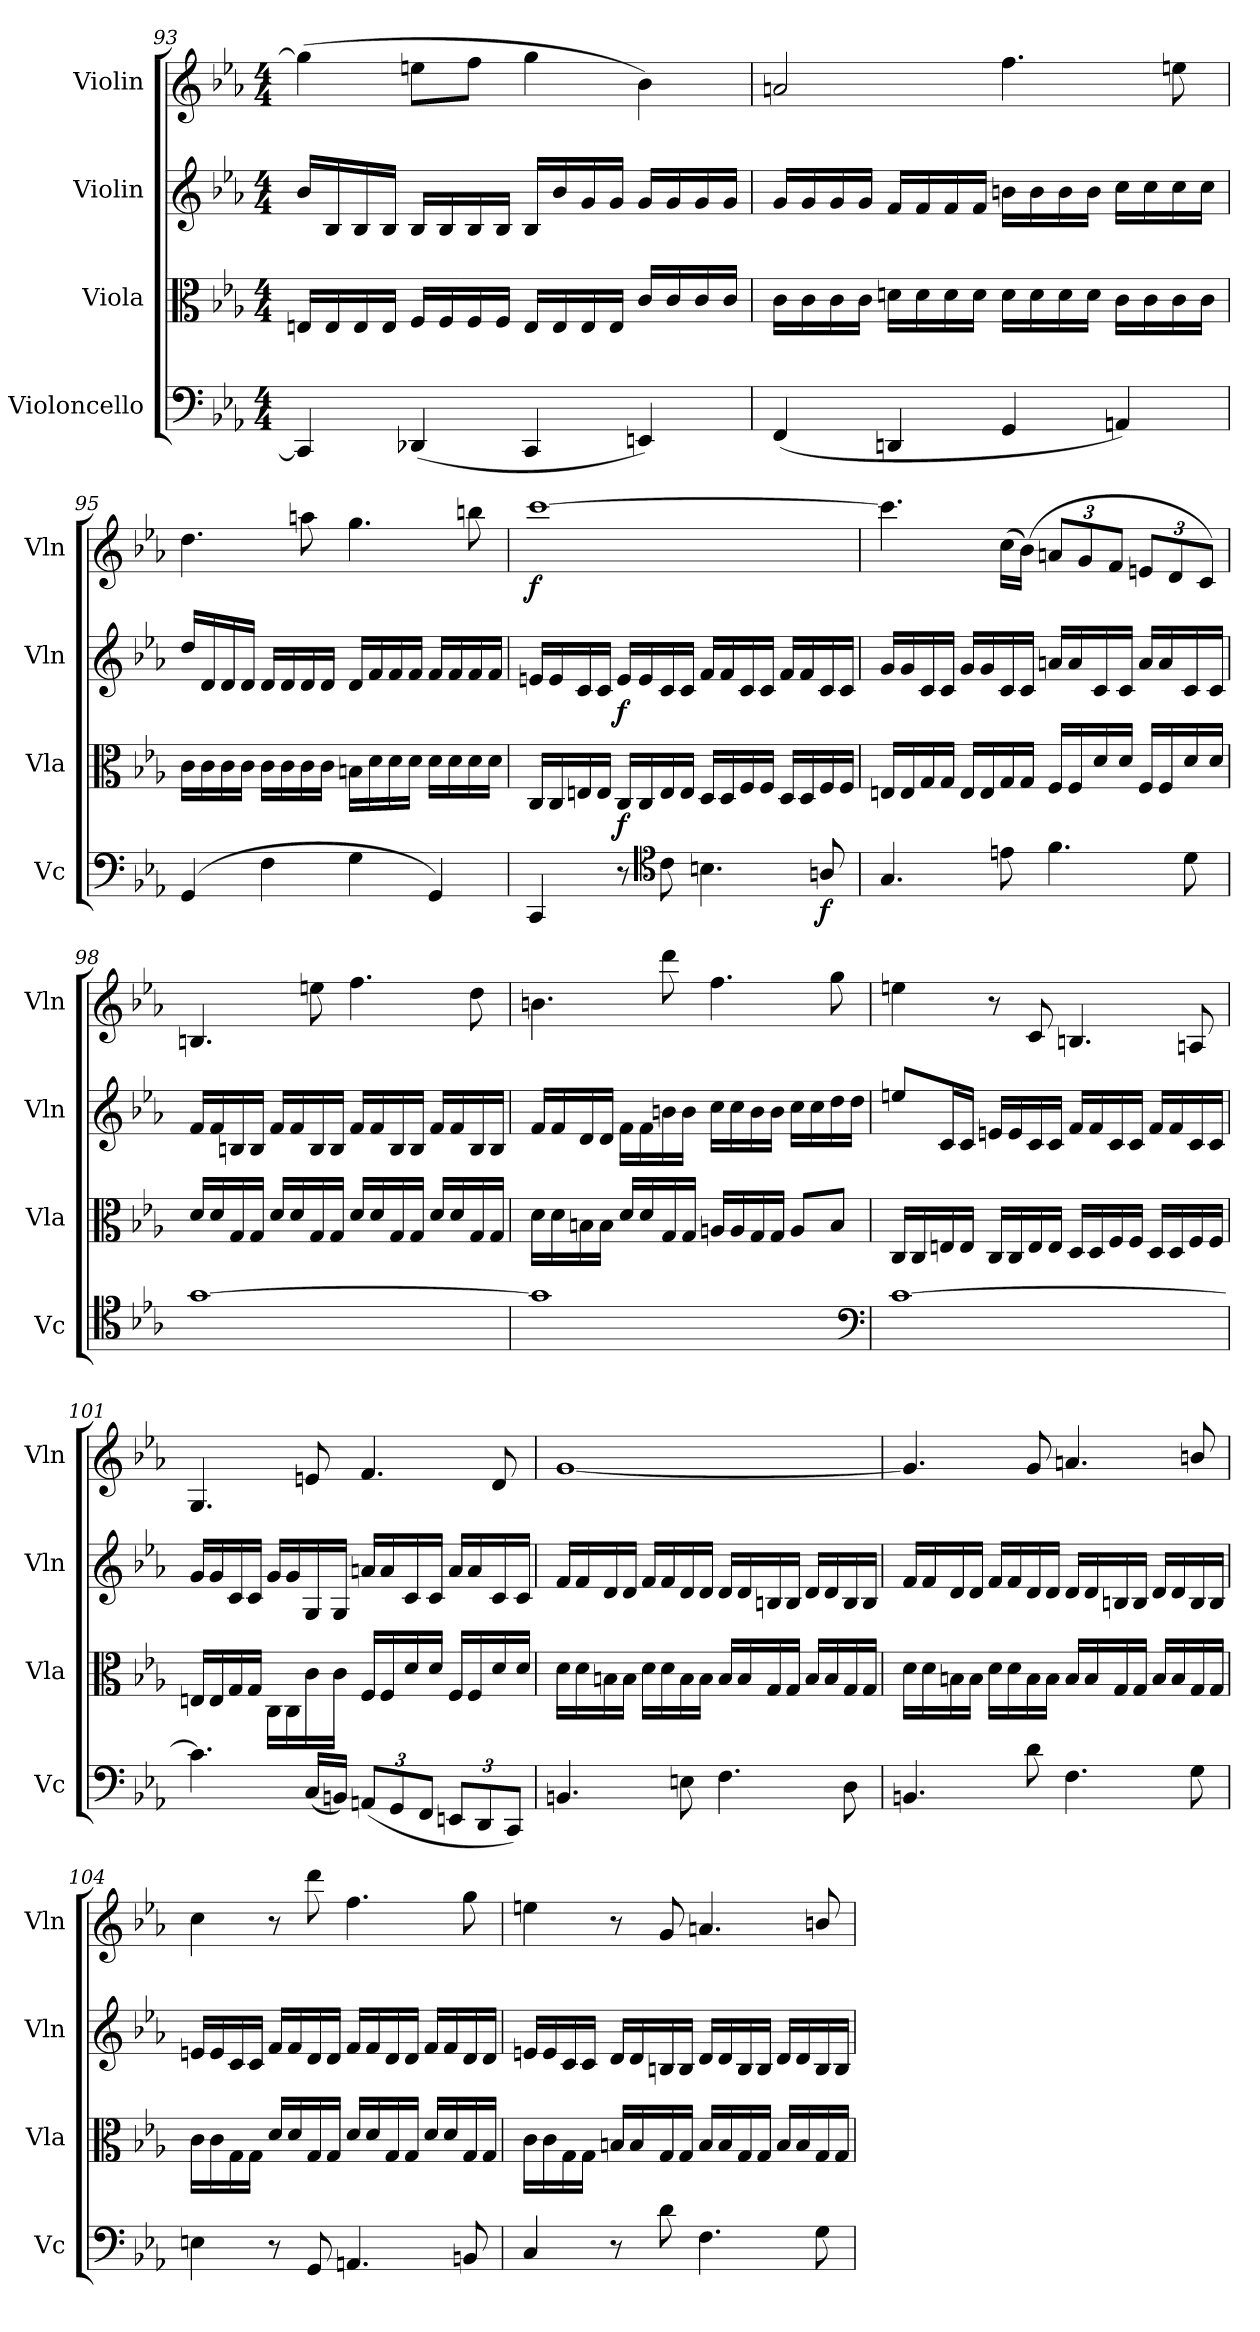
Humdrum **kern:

**kern	**dynam	**kern	**dynam	**kern	**dynam	**kern	**dynam
*part4	*part4	*part3	*part3	*part2	*part2	*part1	*part1
*staff4	*staff4	*staff3	*staff3	*staff2	*staff2	*staff1	*staff1
*I"Violoncello	*	*I"Viola	*	*I"Violin	*	*I"Violin	*
*I'Vc	*	*I'Vla	*	*I'Vln	*	*I'Vln	*
*clefF4	*	*clefC3	*	*clefG2	*	*clefG2	*
*k[b-e-a-]	*	*k[b-e-a-]	*	*k[b-e-a-]	*	*k[b-e-a-]	*
*E-:	*	*E-:	*	*E-:	*	*E-:	*
*M4/4	*	*M4/4	*	*M4/4	*	*M4/4	*
=93	=93	=93	=93	=93	=93	=93	=93
4CC/]	.	16En/LL	.	16b-/LL	.	(4gg\]	.
.	.	16E/	.	16B-/	.	.	.
.	.	16E/	.	16B-/	.	.	.
.	.	16E/JJ	.	16B-/JJ	.	.	.
(4DD-X/	.	16F/LL	.	16B-/LL	.	8een\L	.
.	.	16F/	.	16B-/	.	.	.
.	.	16F/	.	16B-/	.	8ff\J	.
.	.	16F/JJ	.	16B-/JJ	.	.	.
4CC/	.	16E/LL	.	16B-/LL	.	4gg\	.
.	.	16E/	.	16b-/	.	.	.
.	.	16E/	.	16g/	.	.	.
.	.	16E/JJ	.	16g/JJ	.	.	.
4EEn/)	.	16c/LL	.	16g/LL	.	4b-\)	.
.	.	16c/	.	16g/	.	.	.
.	.	16c/	.	16g/	.	.	.
.	.	16c/JJ	.	16g/JJ	.	.	.
=94	=94	=94	=94	=94	=94	=94	=94
(4FF/	.	16c\LL	.	16g/LL	.	2an/	.
.	.	16c\	.	16g/	.	.	.
.	.	16c\	.	16g/	.	.	.
.	.	16c\JJ	.	16g/JJ	.	.	.
4DDn/	.	16dn\LL	.	16f/LL	.	.	.
.	.	16d\	.	16f/	.	.	.
.	.	16d\	.	16f/	.	.	.
.	.	16d\JJ	.	16f/JJ	.	.	.
4GG/	.	16d\LL	.	16bn\LL	.	4.ff\	.
.	.	16d\	.	16b\	.	.	.
.	.	16d\	.	16b\	.	.	.
.	.	16d\JJ	.	16b\JJ	.	.	.
4AAn/)	.	16c\LL	.	16cc\LL	.	.	.
.	.	16c\	.	16cc\	.	.	.
.	.	16c\	.	16cc\	.	8een\	.
.	.	16c\JJ	.	16cc\JJ	.	.	.
=95	=95	=95	=95	=95	=95	=95	=95
(4GG/	.	16c\LL	.	16dd/LL	.	4.dd\	.
.	.	16c\	.	16d/	.	.	.
.	.	16c\	.	16d/	.	.	.
.	.	16c\JJ	.	16d/JJ	.	.	.
4F\	.	16c\LL	.	16d/LL	.	.	.
.	.	16c\	.	16d/	.	.	.
.	.	16c\	.	16d/	.	8aan\	.
.	.	16c\JJ	.	16d/JJ	.	.	.
4G\	.	16Bn\LL	.	16d/LL	.	4.gg\	.
.	.	16d\	.	16f/	.	.	.
.	.	16d\	.	16f/	.	.	.
.	.	16d\JJ	.	16f/JJ	.	.	.
4GG/)	.	16d\LL	.	16f/LL	.	.	.
.	.	16d\	.	16f/	.	.	.
.	.	16d\	.	16f/	.	8bbn\	.
.	.	16d\JJ	.	16f/JJ	.	.	.
=96	=96	=96	=96	=96	=96	=96	=96
4CC/	.	16C/LL	.	16en/LL	.	[1ccc	f
.	.	16C/	.	16e/	.	.	.
.	.	16En/	.	16c/	.	.	.
.	.	16E/JJ	.	16c/JJ	.	.	.
8r	.	16C/LL	f	16e/LL	f	.	.
.	.	16C/	.	16e/	.	.	.
*clefC4	*	*	*	*	*	*	*
8c\	.	16E/	.	16c/	.	.	.
.	.	16E/JJ	.	16c/JJ	.	.	.
4.Bn\	.	16D/LL	.	16f/LL	.	.	.
.	.	16D/	.	16f/	.	.	.
.	.	16F/	.	16c/	.	.	.
.	.	16F/JJ	.	16c/JJ	.	.	.
.	.	16D/LL	.	16f/LL	.	.	.
.	.	16D/	.	16f/	.	.	.
8An/	f	16F/	.	16c/	.	.	.
.	.	16F/JJ	.	16c/JJ	.	.	.
=97	=97	=97	=97	=97	=97	=97	=97
4.G/	.	16En/LL	.	16g/LL	.	4.ccc\]	.
.	.	16E/	.	16g/	.	.	.
.	.	16G/	.	16c/	.	.	.
.	.	16G/JJ	.	16c/JJ	.	.	.
.	.	16E/LL	.	16g/LL	.	.	.
.	.	16E/	.	16g/	.	.	.
8en\	.	16G/	.	16c/	.	(16cc\LL	.
.	.	16G/JJ	.	16c/JJ	.	(16b-\JJ)	.
4.f\	.	16F/LL	.	16an/LL	.	12an/L	.
.	.	16F/	.	16a/	.	.	.
.	.	.	.	.	.	12g/	.
.	.	16d/	.	16c/	.	.	.
.	.	.	.	.	.	12f/J	.
.	.	16d/JJ	.	16c/JJ	.	.	.
.	.	16F/LL	.	16a/LL	.	12en/L	.
.	.	16F/	.	16a/	.	.	.
.	.	.	.	.	.	12d/	.
8d\	.	16d/	.	16c/	.	.	.
.	.	.	.	.	.	12c/J)	.
.	.	16d/JJ	.	16c/JJ	.	.	.
=98	=98	=98	=98	=98	=98	=98	=98
[1g	.	16d/LL	.	16f/LL	.	4.Bn/	.
.	.	16d/	.	16f/	.	.	.
.	.	16G/	.	16Bn/	.	.	.
.	.	16G/JJ	.	16B/JJ	.	.	.
.	.	16d/LL	.	16f/LL	.	.	.
.	.	16d/	.	16f/	.	.	.
.	.	16G/	.	16B/	.	8een\	.
.	.	16G/JJ	.	16B/JJ	.	.	.
.	.	16d/LL	.	16f/LL	.	4.ff\	.
.	.	16d/	.	16f/	.	.	.
.	.	16G/	.	16B/	.	.	.
.	.	16G/JJ	.	16B/JJ	.	.	.
.	.	16d/LL	.	16f/LL	.	.	.
.	.	16d/	.	16f/	.	.	.
.	.	16G/	.	16B/	.	8dd\	.
.	.	16G/JJ	.	16B/JJ	.	.	.
=99	=99	=99	=99	=99	=99	=99	=99
1g]	.	16d\LL	.	16f/LL	.	4.bn\	.
.	.	16d\	.	16f/	.	.	.
.	.	16Bn\	.	16d/	.	.	.
.	.	16B\JJ	.	16d/JJ	.	.	.
.	.	16d/LL	.	16f\LL	.	.	.
.	.	16d/	.	16f\	.	.	.
.	.	16G/	.	16bn\	.	8ddd\	.
.	.	16G/JJ	.	16b\JJ	.	.	.
.	.	16An/LL	.	16cc\LL	.	4.ff\	.
.	.	16A/	.	16cc\	.	.	.
.	.	16G/	.	16b\	.	.	.
.	.	16G/JJ	.	16b\JJ	.	.	.
.	.	8A/L	.	16cc\LL	.	.	.
.	.	.	.	16cc\	.	.	.
.	.	8B/J	.	16dd\	.	8gg\	.
.	.	.	.	16dd\JJ	.	.	.
*clefF4	*	*	*	*	*	*	*
=100	=100	=100	=100	=100	=100	=100	=100
[1c	.	16C/LL	.	8een/L	.	4een\	.
.	.	16C/	.	.	.	.	.
.	.	16En/	.	16c/L	.	.	.
.	.	16E/JJ	.	16c/JJ	.	.	.
.	.	16C/LL	.	16en/LL	.	8r	.
.	.	16C/	.	16e/	.	.	.
.	.	16E/	.	16c/	.	8c/	.
.	.	16E/JJ	.	16c/JJ	.	.	.
.	.	16D/LL	.	16f/LL	.	4.Bn/	.
.	.	16D/	.	16f/	.	.	.
.	.	16F/	.	16c/	.	.	.
.	.	16F/JJ	.	16c/JJ	.	.	.
.	.	16D/LL	.	16f/LL	.	.	.
.	.	16D/	.	16f/	.	.	.
.	.	16F/	.	16c/	.	8An/	.
.	.	16F/JJ	.	16c/JJ	.	.	.
=101	=101	=101	=101	=101	=101	=101	=101
4.c\]	.	16En/LL	.	16g/LL	.	4.G/	.
.	.	16E/	.	16g/	.	.	.
.	.	16G/	.	16c/	.	.	.
.	.	16G/JJ	.	16c/JJ	.	.	.
.	.	16C\LL	.	16g/LL	.	.	.
.	.	16C\	.	16g/	.	.	.
(16C/LL	.	16c\	.	16G/	.	8en/	.
16BBn/JJ)	.	16c\JJ	.	16G/JJ	.	.	.
(12AAn/L	.	16F/LL	.	16an/LL	.	4.f/	.
.	.	16F/	.	16a/	.	.	.
12GG/	.	.	.	.	.	.	.
.	.	16d/	.	16c/	.	.	.
12FF/J	.	.	.	.	.	.	.
.	.	16d/JJ	.	16c/JJ	.	.	.
12EEn/L	.	16F/LL	.	16a/LL	.	.	.
.	.	16F/	.	16a/	.	.	.
12DD/	.	.	.	.	.	.	.
.	.	16d/	.	16c/	.	8d/	.
12CC/J)	.	.	.	.	.	.	.
.	.	16d/JJ	.	16c/JJ	.	.	.
=102	=102	=102	=102	=102	=102	=102	=102
4.BBn/	.	16d\LL	.	16f/LL	.	[1g	.
.	.	16d\	.	16f/	.	.	.
.	.	16Bn\	.	16d/	.	.	.
.	.	16B\JJ	.	16d/JJ	.	.	.
.	.	16d\LL	.	16f/LL	.	.	.
.	.	16d\	.	16f/	.	.	.
8En\	.	16B\	.	16d/	.	.	.
.	.	16B\JJ	.	16d/JJ	.	.	.
4.F\	.	16B/LL	.	16d/LL	.	.	.
.	.	16B/	.	16d/	.	.	.
.	.	16G/	.	16Bn/	.	.	.
.	.	16G/JJ	.	16B/JJ	.	.	.
.	.	16B/LL	.	16d/LL	.	.	.
.	.	16B/	.	16d/	.	.	.
8D\	.	16G/	.	16B/	.	.	.
.	.	16G/JJ	.	16B/JJ	.	.	.
=103	=103	=103	=103	=103	=103	=103	=103
4.BBn/	.	16d\LL	.	16f/LL	.	4.g/]	.
.	.	16d\	.	16f/	.	.	.
.	.	16Bn\	.	16d/	.	.	.
.	.	16B\JJ	.	16d/JJ	.	.	.
.	.	16d\LL	.	16f/LL	.	.	.
.	.	16d\	.	16f/	.	.	.
8d\	.	16B\	.	16d/	.	8g/	.
.	.	16B\JJ	.	16d/JJ	.	.	.
4.F\	.	16B/LL	.	16d/LL	.	4.an/	.
.	.	16B/	.	16d/	.	.	.
.	.	16G/	.	16Bn/	.	.	.
.	.	16G/JJ	.	16B/JJ	.	.	.
.	.	16B/LL	.	16d/LL	.	.	.
.	.	16B/	.	16d/	.	.	.
8G\	.	16G/	.	16B/	.	8bn/	.
.	.	16G/JJ	.	16B/JJ	.	.	.
=104	=104	=104	=104	=104	=104	=104	=104
4En\	.	16c\LL	.	16en/LL	.	4cc\	.
.	.	16c\	.	16e/	.	.	.
.	.	16G\	.	16c/	.	.	.
.	.	16G\JJ	.	16c/JJ	.	.	.
8r	.	16d/LL	.	16f/LL	.	8r	.
.	.	16d/	.	16f/	.	.	.
8GG/	.	16G/	.	16d/	.	8ddd\	.
.	.	16G/JJ	.	16d/JJ	.	.	.
4.AAn/	.	16d/LL	.	16f/LL	.	4.ff\	.
.	.	16d/	.	16f/	.	.	.
.	.	16G/	.	16d/	.	.	.
.	.	16G/JJ	.	16d/JJ	.	.	.
.	.	16d/LL	.	16f/LL	.	.	.
.	.	16d/	.	16f/	.	.	.
8BBn/	.	16G/	.	16d/	.	8gg\	.
.	.	16G/JJ	.	16d/JJ	.	.	.
=105	=105	=105	=105	=105	=105	=105	=105
4C/	.	16c\LL	.	16en/LL	.	4een\	.
.	.	16c\	.	16e/	.	.	.
.	.	16G\	.	16c/	.	.	.
.	.	16G\JJ	.	16c/JJ	.	.	.
8r	.	16Bn/LL	.	16d/LL	.	8r	.
.	.	16B/	.	16d/	.	.	.
8d\	.	16G/	.	16Bn/	.	8g/	.
.	.	16G/JJ	.	16B/JJ	.	.	.
4.F\	.	16B/LL	.	16d/LL	.	4.an/	.
.	.	16B/	.	16d/	.	.	.
.	.	16G/	.	16B/	.	.	.
.	.	16G/JJ	.	16B/JJ	.	.	.
.	.	16B/LL	.	16d/LL	.	.	.
.	.	16B/	.	16d/	.	.	.
8G\	.	16G/	.	16B/	.	8bn/	.
.	.	16G/JJ	.	16B/JJ	.	.	.
=	=	=	=	=	=	=	=
*-	*-	*-	*-	*-	*-	*-	*-
